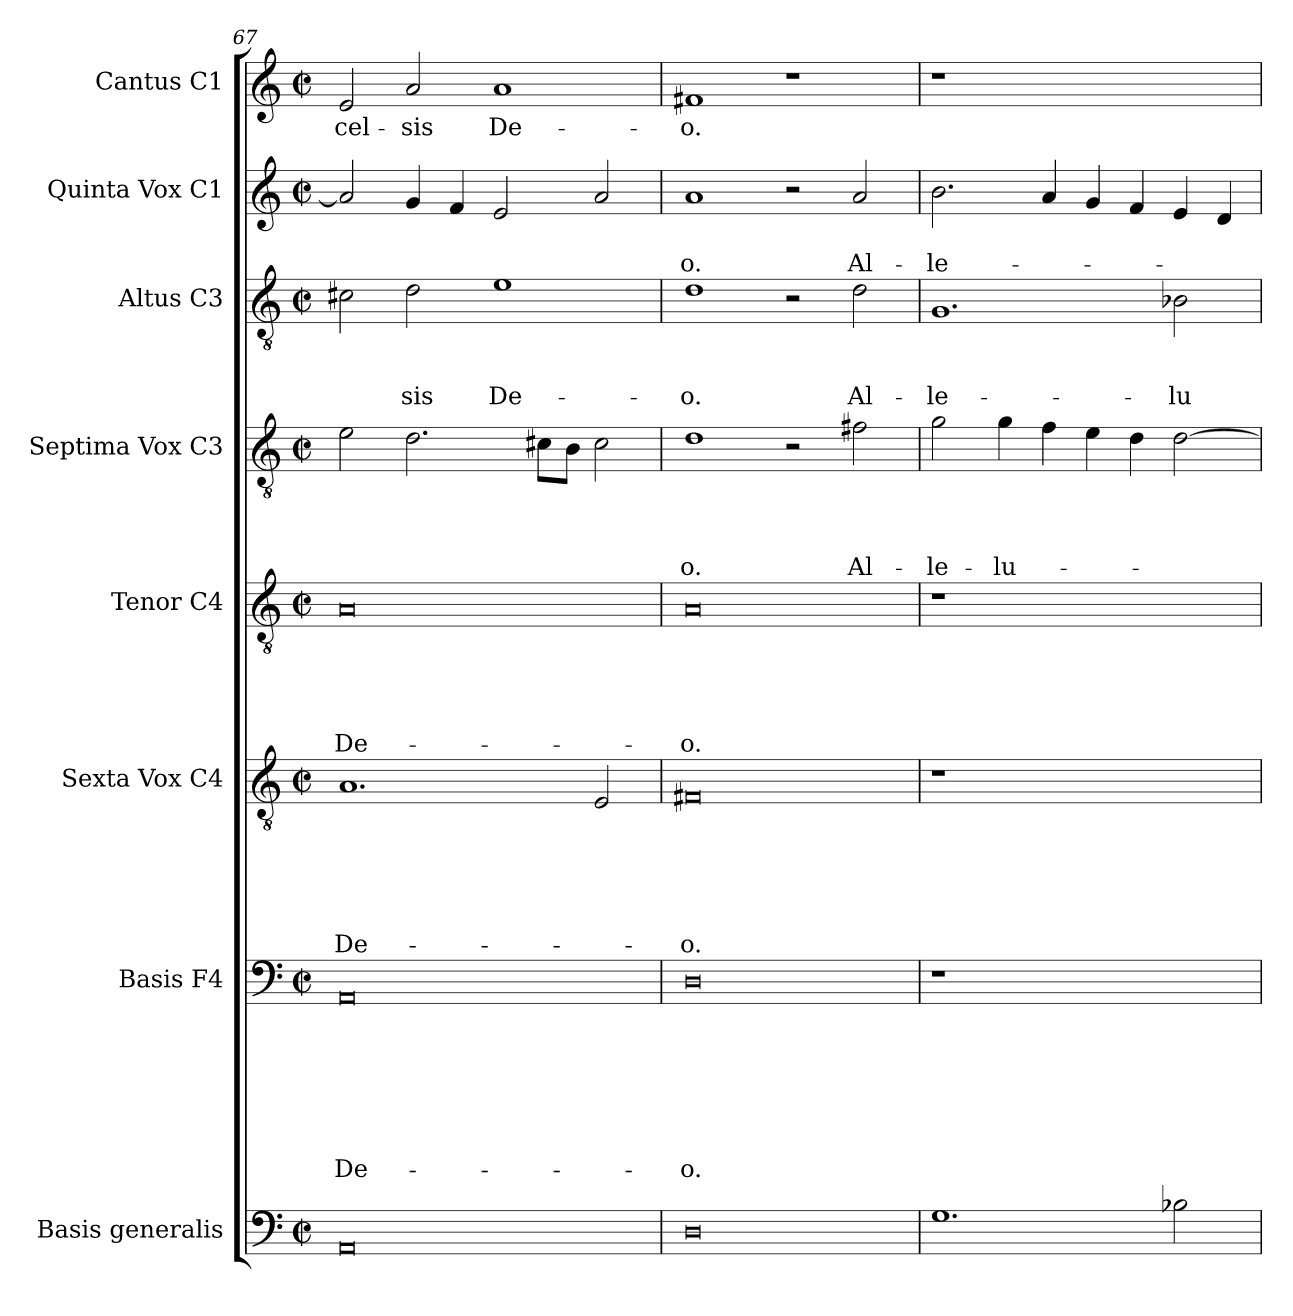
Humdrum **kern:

**kern	**kern	**text	**text	**text	**text	**text	**text	**text	**kern	**text	**text	**text	**text	**text	**text	**kern	**text	**text	**text	**text	**text	**kern	**text	**text	**text	**text	**kern	**text	**text	**text	**kern	**text	**text	**kern	**text
*part8	*part7	*part7	*part7	*part7	*part7	*part7	*part7	*part7	*part6	*part6	*part6	*part6	*part6	*part6	*part6	*part5	*part5	*part5	*part5	*part5	*part5	*part4	*part4	*part4	*part4	*part4	*part3	*part3	*part3	*part3	*part2	*part2	*part2	*part1	*part1
*staff8	*staff7	*staff7	*staff7	*staff7	*staff7	*staff7	*staff7	*staff7	*staff6	*staff6	*staff6	*staff6	*staff6	*staff6	*staff6	*staff5	*staff5	*staff5	*staff5	*staff5	*staff5	*staff4	*staff4	*staff4	*staff4	*staff4	*staff3	*staff3	*staff3	*staff3	*staff2	*staff2	*staff2	*staff1	*staff1
*I"Basis generalis	*I"Basis F4	*	*	*	*	*	*	*	*I"Sexta Vox C4	*	*	*	*	*	*	*I"Tenor C4	*	*	*	*	*	*I"Septima Vox C3	*	*	*	*	*I"Altus C3	*	*	*	*I"Quinta Vox C1	*	*	*I"Cantus C1	*
*	*I'B	*	*	*	*	*	*	*	*	*	*	*	*	*	*	*I'T	*	*	*	*	*	*	*	*	*	*	*I'A	*	*	*	*	*	*	*I'C	*
!!LO:PB:g=z
*clefF4	*clefF4	*	*	*	*	*	*	*	*clefGv2	*	*	*	*	*	*	*clefGv2	*	*	*	*	*	*clefGv2	*	*	*	*	*clefGv2	*	*	*	*clefG2	*	*	*clefG2	*
*k[]	*k[]	*	*	*	*	*	*	*	*k[]	*	*	*	*	*	*	*k[]	*	*	*	*	*	*k[]	*	*	*	*	*k[]	*	*	*	*k[]	*	*	*k[]	*
*C:	*C:	*	*	*	*	*	*	*	*C:	*	*	*	*	*	*	*C:	*	*	*	*	*	*C:	*	*	*	*	*C:	*	*	*	*C:	*	*	*C:	*
*M2/2	*M2/2	*	*	*	*	*	*	*	*M2/2	*	*	*	*	*	*	*M2/2	*	*	*	*	*	*M2/2	*	*	*	*	*M2/2	*	*	*	*M2/2	*	*	*M2/2	*
*met(c|)	*met(c|)	*	*	*	*	*	*	*	*met(c|)	*	*	*	*	*	*	*met(c|)	*	*	*	*	*	*met(c|)	*	*	*	*	*met(c|)	*	*	*	*met(c|)	*	*	*met(c|)	*
=67	=67	=67	=67	=67	=67	=67	=67	=67	=67	=67	=67	=67	=67	=67	=67	=67	=67	=67	=67	=67	=67	=67	=67	=67	=67	=67	=67	=67	=67	=67	=67	=67	=67	=67	=67
!	!	!	!	!	!	!	!	!LO:LY:b	!	!	!	!	!	!	!LO:LY:b	!	!	!	!	!	!LO:LY:b	!	!	!	!	!	!	!	!	!	!	!	!	!	!LO:LY:b
0AA	0AA	.	.	.	.	.	.	De-	1.A	.	.	.	.	.	De-	0A	.	.	.	.	De-	2e\	.	.	.	.	2c#X\	.	.	.	2a/]	.	.	2e/	-cel-
!	!	!	!	!	!	!	!	!	!	!	!	!	!	!	!	!	!	!	!	!	!	!	!	!	!	!	!	!	!	!LO:LY:b	!	!	!	!	!LO:LY:b
.	.	.	.	.	.	.	.	.	.	.	.	.	.	.	.	.	.	.	.	.	.	2.d\	.	.	.	.	2d\	.	.	-sis	4g/	.	.	2a/	-sis
.	.	.	.	.	.	.	.	.	.	.	.	.	.	.	.	.	.	.	.	.	.	.	.	.	.	.	.	.	.	.	4f/	.	.	.	.
!	!	!	!	!	!	!	!	!	!	!	!	!	!	!	!	!	!	!	!	!	!	!	!	!	!	!	!	!	!	!LO:LY:b	!	!	!	!	!LO:LY:b
.	.	.	.	.	.	.	.	.	.	.	.	.	.	.	.	.	.	.	.	.	.	.	.	.	.	.	1e	.	.	De-	2e/	.	.	1a	De-
.	.	.	.	.	.	.	.	.	.	.	.	.	.	.	.	.	.	.	.	.	.	8c#\L	.	.	.	.	.	.	.	.	.	.	.	.	.
.	.	.	.	.	.	.	.	.	.	.	.	.	.	.	.	.	.	.	.	.	.	8B\J	.	.	.	.	.	.	.	.	.	.	.	.	.
.	.	.	.	.	.	.	.	.	2E/	.	.	.	.	.	.	.	.	.	.	.	.	2c#\	.	.	.	.	.	.	.	.	2a/	.	.	.	.
=68	=68	=68	=68	=68	=68	=68	=68	=68	=68	=68	=68	=68	=68	=68	=68	=68	=68	=68	=68	=68	=68	=68	=68	=68	=68	=68	=68	=68	=68	=68	=68	=68	=68	=68	=68
!	!	!	!	!	!	!	!	!LO:LY:b	!	!	!	!	!	!	!LO:LY:b	!	!	!	!	!	!LO:LY:b	!	!	!	!	!LO:LY:b	!	!	!	!LO:LY:b	!	!	!LO:LY:b	!	!LO:LY:b
0D	0D	.	.	.	.	.	.	-o.	0F#X	.	.	.	.	.	-o.	0A	.	.	.	.	-o.	1d	.	.	.	-o.	1d	.	.	-o.	1a	.	-o.	1f#X	-o.
.	.	.	.	.	.	.	.	.	.	.	.	.	.	.	.	.	.	.	.	.	.	2r	.	.	.	.	2r	.	.	.	2r	.	.	1r	.
!	!	!	!	!	!	!	!	!	!	!	!	!	!	!	!	!	!	!	!	!	!	!	!	!	!	!LO:LY:b	!	!	!	!LO:LY:b	!	!	!LO:LY:b	!	!
.	.	.	.	.	.	.	.	.	.	.	.	.	.	.	.	.	.	.	.	.	.	2f#X\	.	.	.	Al-	2d\	.	.	Al-	2a/	.	Al-	.	.
=69	=69	=69	=69	=69	=69	=69	=69	=69	=69	=69	=69	=69	=69	=69	=69	=69	=69	=69	=69	=69	=69	=69	=69	=69	=69	=69	=69	=69	=69	=69	=69	=69	=69	=69	=69
!	!	!	!	!	!	!	!	!	!	!	!	!	!	!	!	!	!	!	!	!	!	!	!	!	!	!LO:LY:b	!	!	!	!LO:LY:b	!	!	!LO:LY:b	!	!
1.G	1r	.	.	.	.	.	.	.	1r	.	.	.	.	.	.	1r	.	.	.	.	.	2g\	.	.	.	-le-	1.G	.	.	-le-	2.b\	.	-le-	1r	.
!	!	!	!	!	!	!	!	!	!	!	!	!	!	!	!	!	!	!	!	!	!	!	!	!	!	!LO:LY:b	!	!	!	!	!	!	!	!	!
.	.	.	.	.	.	.	.	.	.	.	.	.	.	.	.	.	.	.	.	.	.	4g\	.	.	.	-lu-	.	.	.	.	.	.	.	.	.
.	.	.	.	.	.	.	.	.	.	.	.	.	.	.	.	.	.	.	.	.	.	4f\	.	.	.	.	.	.	.	.	4a/	.	.	.	.
.	1ryy	.	.	.	.	.	.	.	1ryy	.	.	.	.	.	.	1ryy	.	.	.	.	.	4e\	.	.	.	.	.	.	.	.	4g/	.	.	1ryy	.
.	.	.	.	.	.	.	.	.	.	.	.	.	.	.	.	.	.	.	.	.	.	4d\	.	.	.	.	.	.	.	.	4f/	.	.	.	.
!	!	!	!	!	!	!	!	!	!	!	!	!	!	!	!	!	!	!	!	!	!	!	!	!	!	!	!	!	!	!LO:LY:b	!	!	!	!	!
2B-\	.	.	.	.	.	.	.	.	.	.	.	.	.	.	.	.	.	.	.	.	.	[2d\	.	.	.	.	2B-X\	.	.	-lu-	4e/	.	.	.	.
.	.	.	.	.	.	.	.	.	.	.	.	.	.	.	.	.	.	.	.	.	.	.	.	.	.	.	.	.	.	.	4d/	.	.	.	.
=	=	=	=	=	=	=	=	=	=	=	=	=	=	=	=	=	=	=	=	=	=	=	=	=	=	=	=	=	=	=	=	=	=	=	=
*-	*-	*-	*-	*-	*-	*-	*-	*-	*-	*-	*-	*-	*-	*-	*-	*-	*-	*-	*-	*-	*-	*-	*-	*-	*-	*-	*-	*-	*-	*-	*-	*-	*-	*-	*-
